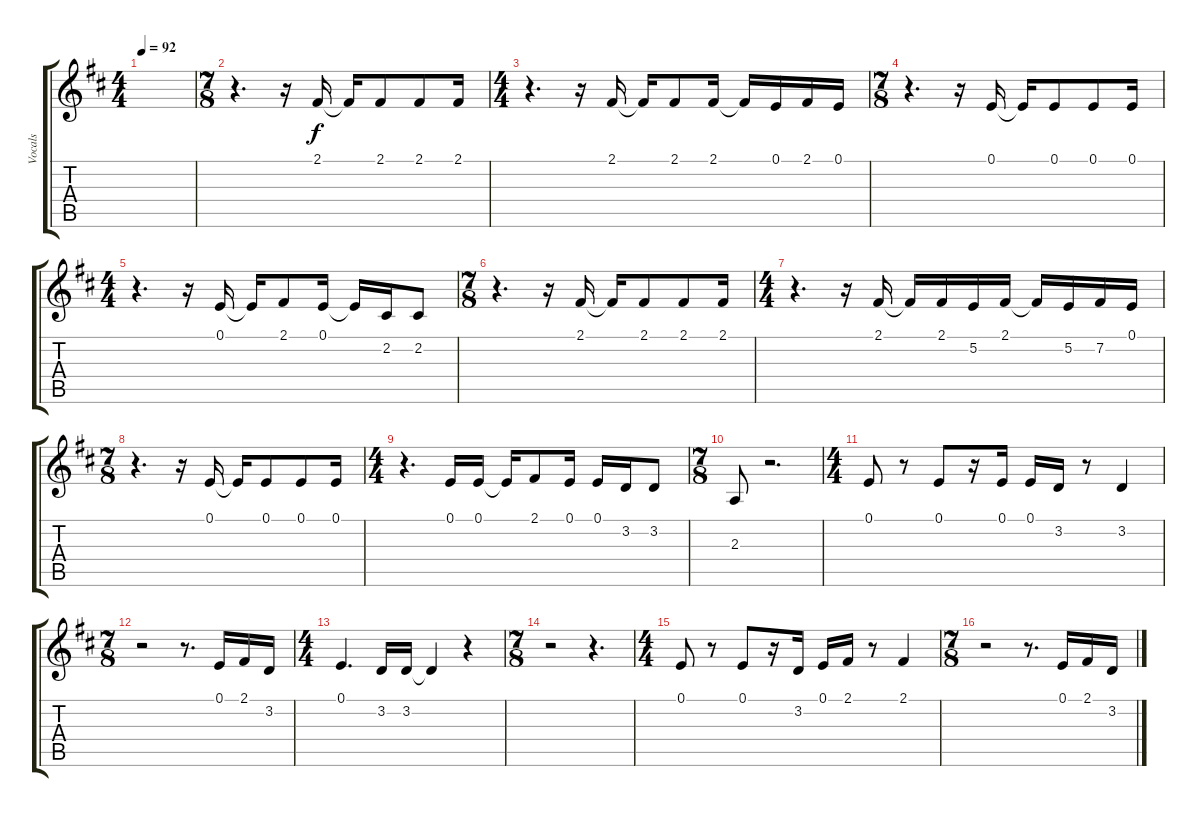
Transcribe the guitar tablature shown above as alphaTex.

\track ("Vocals" "Vocals") {instrument altosax}
\staff {score tabs}
\tuning (E4 B3 G3 D3 A2 E2) {hide}
\ts (4 4)
\tempo 92
\clef g2
\ks d
|
\ts (7 8)
r.4{d} r.16 2.1.16 2.1{t}.16 2.1.8 2.1.8 2.1.16 |
\ts (4 4)
r.4{d} r.16 2.1.16 2.1{t}.16 2.1.8 2.1.16 2.1{t}.16 0.1.16 2.1.16 0.1.16 |
\ts (7 8)
r.4{d} r.16 0.1.16 0.1{t}.16 0.1.8 0.1.8 0.1.16 |
\ts (4 4)
r.4{d} r.16 0.1.16 0.1{t}.16 2.1.8 0.1.16 0.1{t}.16 2.2.16 2.2.8 |
\ts (7 8)
r.4{d} r.16 2.1.16 2.1{t}.16 2.1.8 2.1.8 2.1.16 |
\ts (4 4)
r.4{d} r.16 2.1.16 2.1{t}.16 2.1.16 5.2.16 2.1.16 2.1{t}.16 5.2.16 7.2.16 0.1.16 |
\ts (7 8)
r.4{d} r.16 0.1.16 0.1{t}.16 0.1.8 0.1.8 0.1.16 |
\ts (4 4)
r.4{d} 0.1.16 0.1.16 0.1{t}.16 2.1.8 0.1.16 0.1.16 3.2.16 3.2.8 |
\ts (7 8)
2.3.8 r.2{d} |
\ts (4 4)
0.1.8 r.8 0.1.8 r.16 0.1.16 0.1.16 3.2.16 r.8 3.2.4 |
\ts (7 8)
r.2 r.8{d} 0.1.16 2.1.16 3.2.16 |
\ts (4 4)
0.1.4{d} 3.2.16 3.2.16 3.2{t}.4 r.4 |
\ts (7 8)
r.2 r.4{d} |
\ts (4 4)
0.1.8 r.8 0.1.8 r.16 3.2.16 0.1.16 2.1.16 r.8 2.1.4 |
\ts (7 8)
r.2 r.8{d} 0.1.16 2.1.16 3.2.16
